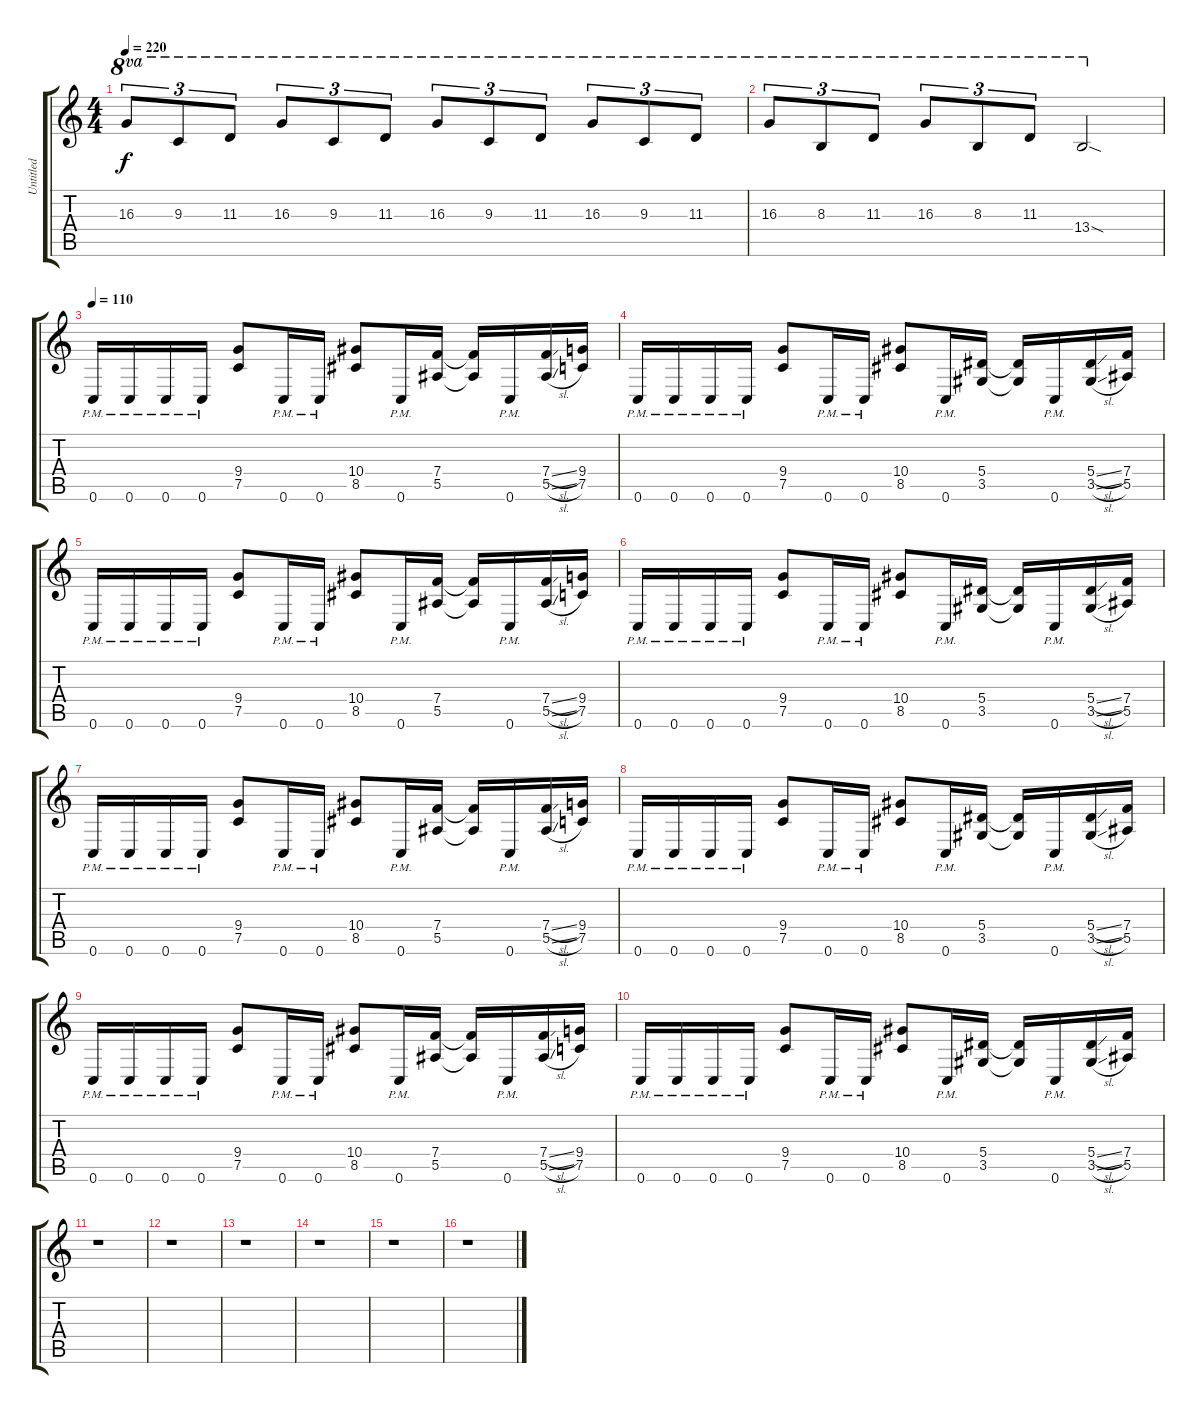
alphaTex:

\track ("Untitled" "Untitled") {instrument distortionguitar}
\staff {score tabs}
\tuning (C4 G3 Eb3 Bb2 F2 C2) {hide}
\ts (4 4)
\tempo 220
\clef g2
\ks c
16.3.8{tu (3 2) ot 8va dy f} 9.3.8{tu (3 2) ot 8va} 11.3.8{tu (3 2) ot 8va} 16.3.8{tu (3 2) ot 8va} 9.3.8{tu (3 2) ot 8va} 11.3.8{tu (3 2) ot 8va} 16.3.8{tu (3 2) ot 8va} 9.3.8{tu (3 2) ot 8va} 11.3.8{tu (3 2) ot 8va} 16.3.8{tu (3 2) ot 8va} 9.3.8{tu (3 2) ot 8va} 11.3.8{tu (3 2) ot 8va} |
16.3.8{tu (3 2) ot 8va} 8.3.8{tu (3 2) ot 8va} 11.3.8{tu (3 2) ot 8va} 16.3.8{tu (3 2) ot 8va} 8.3.8{tu (3 2) ot 8va} 11.3.8{tu (3 2) ot 8va} 13.4{sod}.2{ot 8va} |
\tempo 110
0.6{pm}.16 0.6{pm}.16 0.6{pm}.16 0.6{pm}.16 (9.4 7.5).8 0.6{pm}.16 0.6{pm}.16 (10.4 8.5).8 0.6{pm}.16 (7.4 5.5).16 (7.4{t} 5.5{t}).16 0.6{pm}.16 (7.4{sl} 5.5{sl}).16 (9.4 7.5).16 |
0.6{pm}.16 0.6{pm}.16 0.6{pm}.16 0.6{pm}.16 (9.4 7.5).8 0.6{pm}.16 0.6{pm}.16 (10.4 8.5).8 0.6{pm}.16 (5.4 3.5).16 (5.4{t} 3.5{t}).16 0.6{pm}.16 (5.4{sl} 3.5{sl}).16 (7.4 5.5).16 |
0.6{pm}.16 0.6{pm}.16 0.6{pm}.16 0.6{pm}.16 (9.4 7.5).8 0.6{pm}.16 0.6{pm}.16 (10.4 8.5).8 0.6{pm}.16 (7.4 5.5).16 (7.4{t} 5.5{t}).16 0.6{pm}.16 (7.4{sl} 5.5{sl}).16 (9.4 7.5).16 |
0.6{pm}.16 0.6{pm}.16 0.6{pm}.16 0.6{pm}.16 (9.4 7.5).8 0.6{pm}.16 0.6{pm}.16 (10.4 8.5).8 0.6{pm}.16 (5.4 3.5).16 (5.4{t} 3.5{t}).16 0.6{pm}.16 (5.4{sl} 3.5{sl}).16 (7.4 5.5).16 |
0.6{pm}.16 0.6{pm}.16 0.6{pm}.16 0.6{pm}.16 (9.4 7.5).8 0.6{pm}.16 0.6{pm}.16 (10.4 8.5).8 0.6{pm}.16 (7.4 5.5).16 (7.4{t} 5.5{t}).16 0.6{pm}.16 (7.4{sl} 5.5{sl}).16 (9.4 7.5).16 |
0.6{pm}.16 0.6{pm}.16 0.6{pm}.16 0.6{pm}.16 (9.4 7.5).8 0.6{pm}.16 0.6{pm}.16 (10.4 8.5).8 0.6{pm}.16 (5.4 3.5).16 (5.4{t} 3.5{t}).16 0.6{pm}.16 (5.4{sl} 3.5{sl}).16 (7.4 5.5).16 |
0.6{pm}.16 0.6{pm}.16 0.6{pm}.16 0.6{pm}.16 (9.4 7.5).8 0.6{pm}.16 0.6{pm}.16 (10.4 8.5).8 0.6{pm}.16 (7.4 5.5).16 (7.4{t} 5.5{t}).16 0.6{pm}.16 (7.4{sl} 5.5{sl}).16 (9.4 7.5).16 |
0.6{pm}.16 0.6{pm}.16 0.6{pm}.16 0.6{pm}.16 (9.4 7.5).8 0.6{pm}.16 0.6{pm}.16 (10.4 8.5).8 0.6{pm}.16 (5.4 3.5).16 (5.4{t} 3.5{t}).16 0.6{pm}.16 (5.4{sl} 3.5{sl}).16 (7.4 5.5).16 |
r.1 |
r.1 |
r.1 |
r.1 |
r.1 |
r.1
